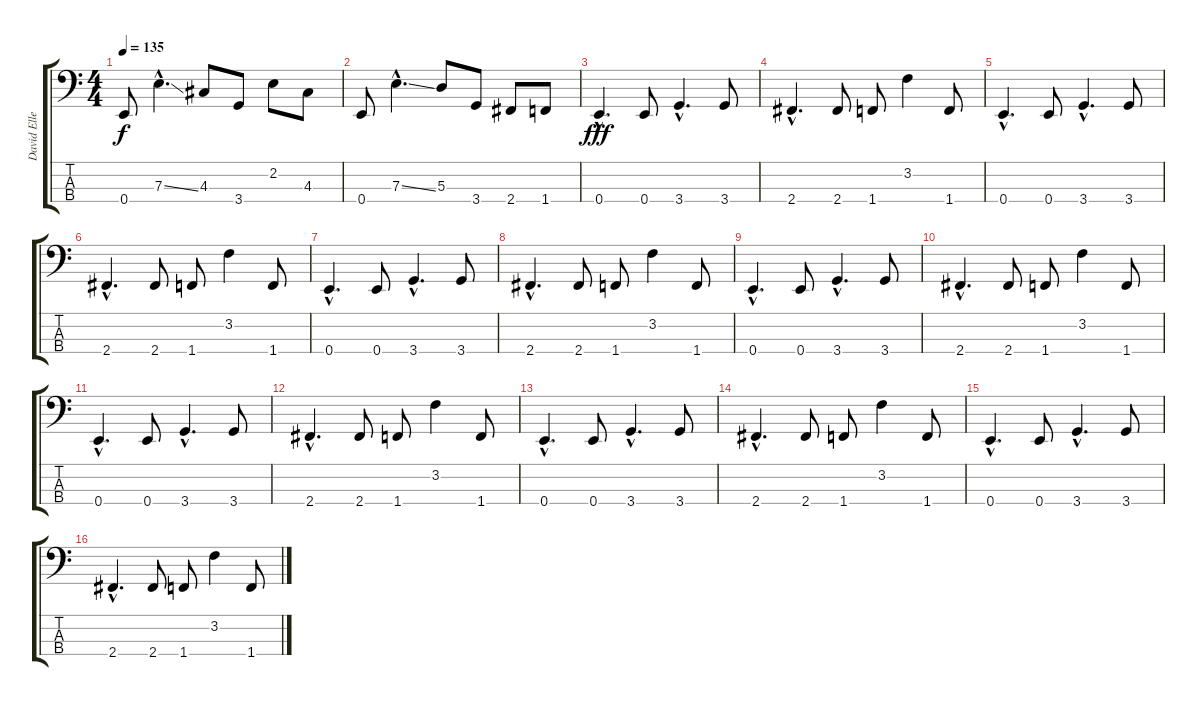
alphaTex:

\track ("David Ellefson" "David Elle") {instrument acousticguitarnylon}
\staff {score tabs}
\tuning (G2 D2 A1 E1) {hide}
\ts (4 4)
\tempo 135
\clef f4
\ks c
0.4.8{dy f} 7.3{ss hac}.4{d} 4.3.8 3.4.8 2.2.8 4.3.8 |
0.4.8 7.3{ss hac}.4{d} 5.3.8 3.4.8 2.4.8 1.4.8 |
0.4{hac}.4{d dy fff} 0.4.8 3.4{hac}.4{d} 3.4.8 |
2.4{hac}.4{d} 2.4.8 1.4.8 3.2.4 1.4.8 |
0.4{hac}.4{d} 0.4.8 3.4{hac}.4{d} 3.4.8 |
2.4{hac}.4{d} 2.4.8 1.4.8 3.2.4 1.4.8 |
0.4{hac}.4{d} 0.4.8 3.4{hac}.4{d} 3.4.8 |
2.4{hac}.4{d} 2.4.8 1.4.8 3.2.4 1.4.8 |
0.4{hac}.4{d} 0.4.8 3.4{hac}.4{d} 3.4.8 |
2.4{hac}.4{d} 2.4.8 1.4.8 3.2.4 1.4.8 |
0.4{hac}.4{d} 0.4.8 3.4{hac}.4{d} 3.4.8 |
2.4{hac}.4{d} 2.4.8 1.4.8 3.2.4 1.4.8 |
0.4{hac}.4{d} 0.4.8 3.4{hac}.4{d} 3.4.8 |
2.4{hac}.4{d} 2.4.8 1.4.8 3.2.4 1.4.8 |
0.4{hac}.4{d} 0.4.8 3.4{hac}.4{d} 3.4.8 |
2.4{hac}.4{d} 2.4.8 1.4.8 3.2.4 1.4.8
